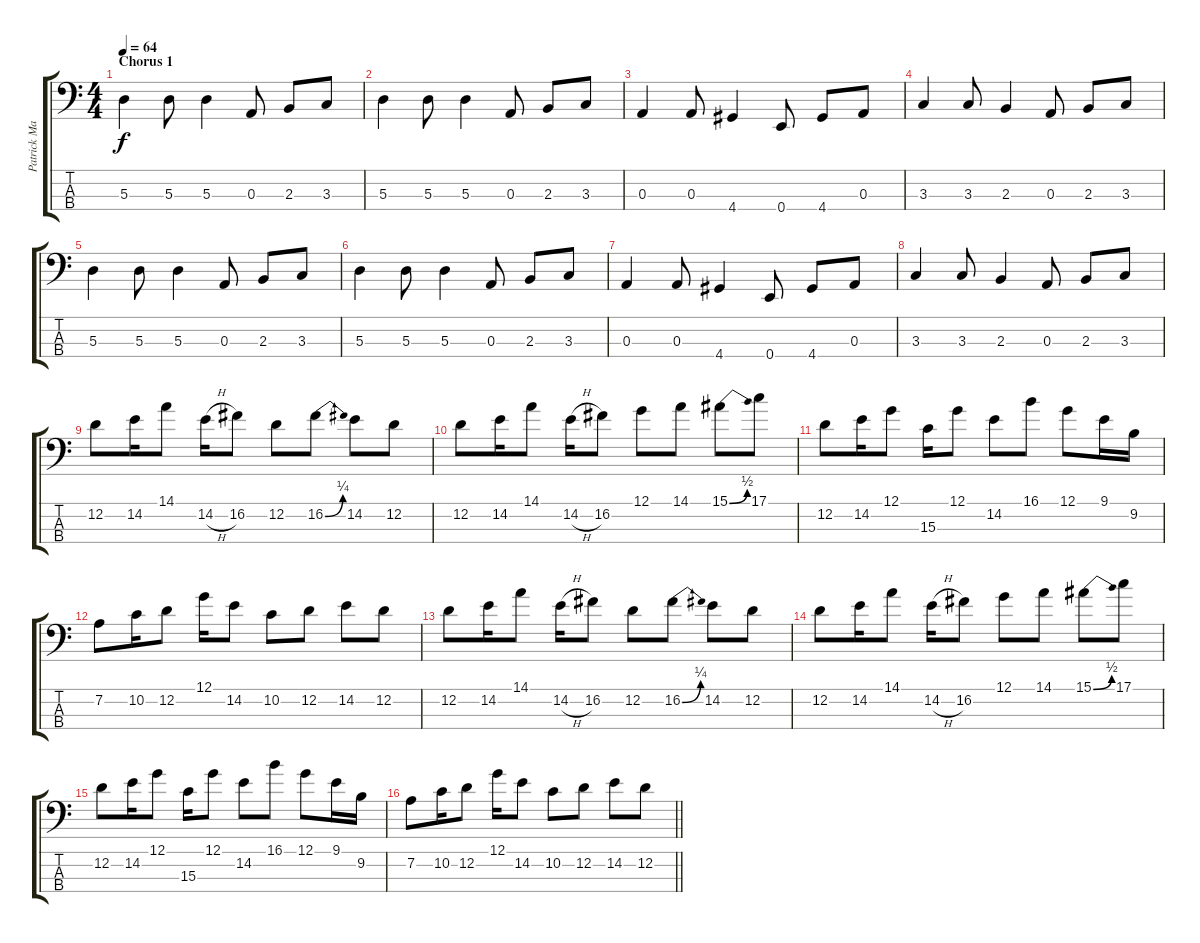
\track ("Patrick Matthews" "Patrick Ma") {instrument electricbassfinger}
\staff {score tabs}
\tuning (G2 D2 A1 E1) {hide}
\ts (4 4)
\section ("" "Chorus 1")
\tempo 64
\clef f4
\ks c
5.3.4{dy f} 5.3.8 5.3.4 0.3.8 2.3.8 3.3.8 |
5.3.4 5.3.8 5.3.4 0.3.8 2.3.8 3.3.8 |
0.3.4 0.3.8 4.4.4 0.4.8 4.4.8 0.3.8 |
3.3.4 3.3.8 2.3.4 0.3.8 2.3.8 3.3.8 |
5.3.4 5.3.8 5.3.4 0.3.8 2.3.8 3.3.8 |
5.3.4 5.3.8 5.3.4 0.3.8 2.3.8 3.3.8 |
0.3.4 0.3.8 4.4.4 0.4.8 4.4.8 0.3.8 |
3.3.4 3.3.8 2.3.4 0.3.8 2.3.8 3.3.8 |
12.2.8 14.2.16 14.1.8 14.2{h}.16 16.2.8 12.2.8 16.2{be (bend 0 0 60 1)}.8 14.2.8 12.2.8 |
12.2.8 14.2.16 14.1.8 14.2{h}.16 16.2.8 12.1.8 14.1.8 15.1{be (bend 0 0 60 2)}.8 17.1.8 |
12.2.8 14.2.16 12.1.8 15.3.16 12.1.8 14.2.8 16.1.8 12.1.8 9.1.16 9.2.16 |
7.2.8 10.2.16 12.2.8 12.1.16 14.2.8 10.2.8 12.2.8 14.2.8 12.2.8 |
12.2.8 14.2.16 14.1.8 14.2{h}.16 16.2.8 12.2.8 16.2{be (bend 0 0 60 1)}.8 14.2.8 12.2.8 |
12.2.8 14.2.16 14.1.8 14.2{h}.16 16.2.8 12.1.8 14.1.8 15.1{be (bend 0 0 60 2)}.8 17.1.8 |
12.2.8 14.2.16 12.1.8 15.3.16 12.1.8 14.2.8 16.1.8 12.1.8 9.1.16 9.2.16 |
\barLineRight lightlight
7.2.8 10.2.16 12.2.8 12.1.16 14.2.8 10.2.8 12.2.8 14.2.8 12.2.8
